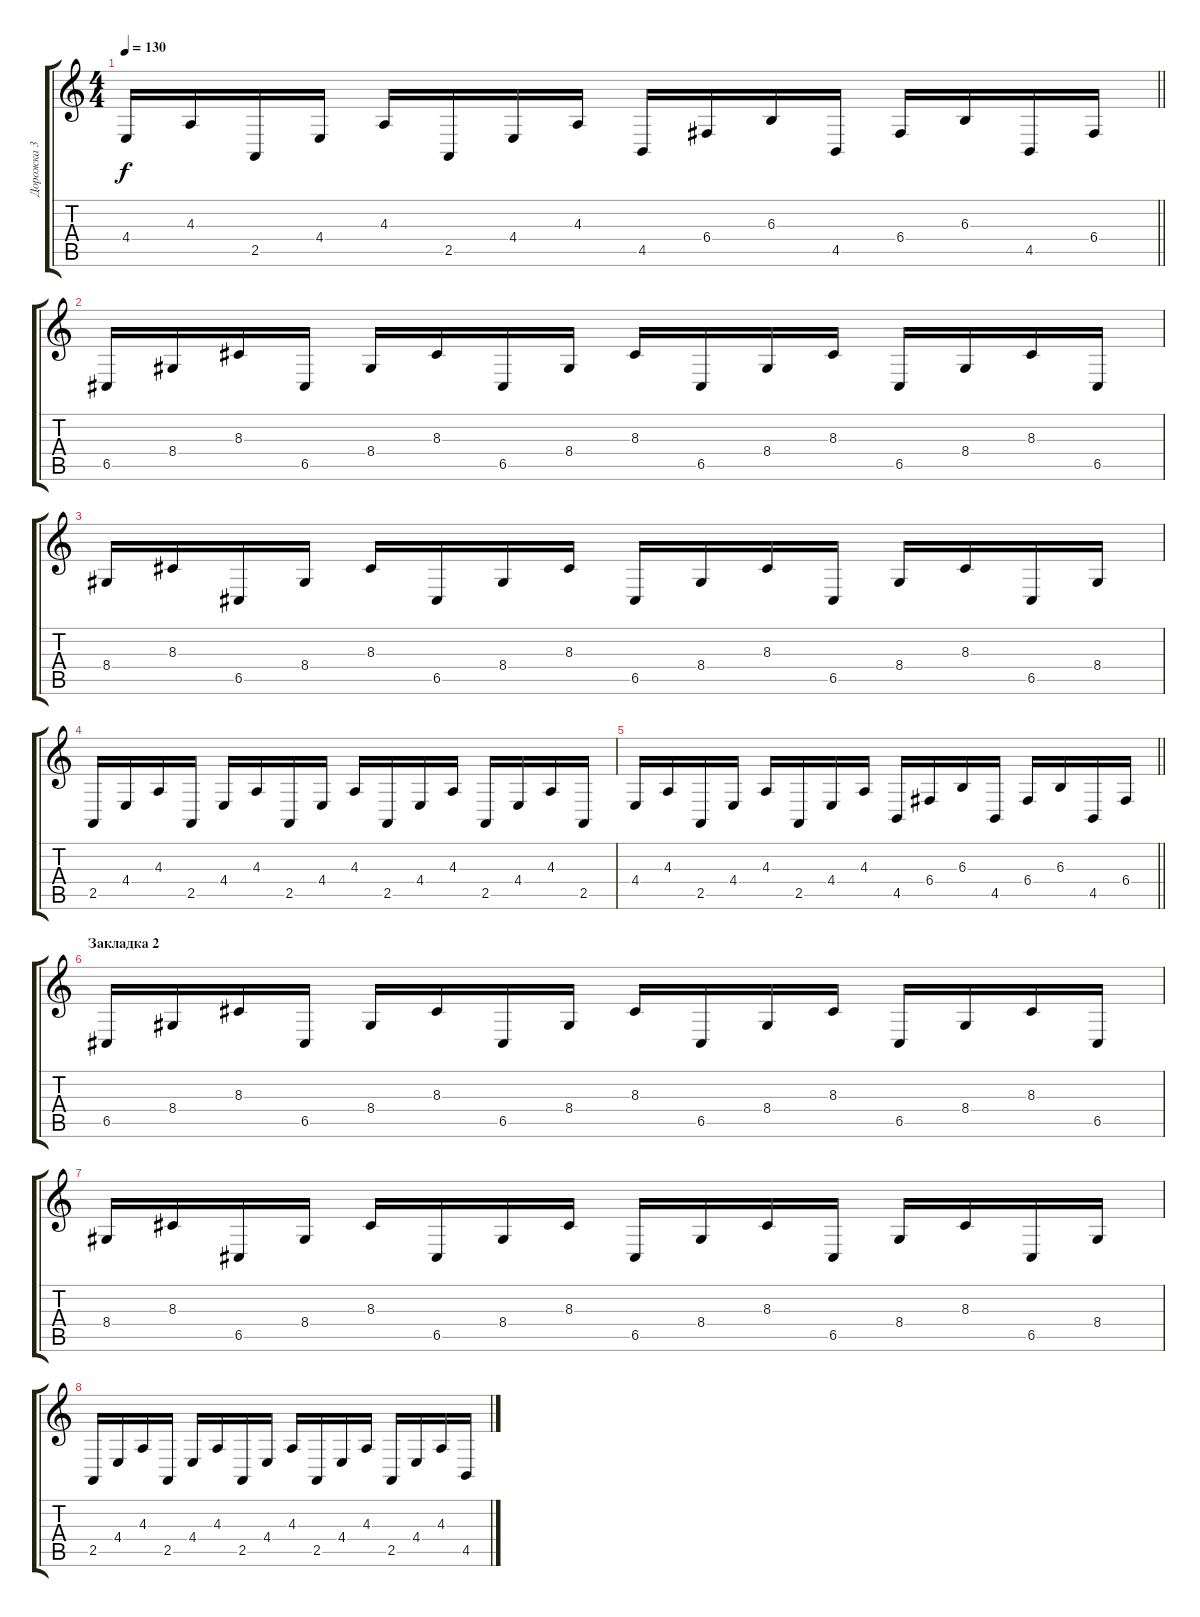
\track ("Дорожка 3" "Дорожка 3") {instrument lead2sawtooth}
\staff {score tabs}
\tuning (D4 A3 F3 C3 G2 C2) {hide}
\ts (4 4)
\tempo 130
\clef g2
\barLineRight lightlight
\ks c
4.4.16{dy f} 4.3.16 2.5.16 4.4.16 4.3.16 2.5.16 4.4.16 4.3.16 4.5.16 6.4.16 6.3.16 4.5.16 6.4.16 6.3.16 4.5.16 6.4.16 |
6.5.16 8.4.16 8.3.16 6.5.16 8.4.16 8.3.16 6.5.16 8.4.16 8.3.16 6.5.16 8.4.16 8.3.16 6.5.16 8.4.16 8.3.16 6.5.16 |
8.4.16 8.3.16 6.5.16 8.4.16 8.3.16 6.5.16 8.4.16 8.3.16 6.5.16 8.4.16 8.3.16 6.5.16 8.4.16 8.3.16 6.5.16 8.4.16 |
2.5.16 4.4.16 4.3.16 2.5.16 4.4.16 4.3.16 2.5.16 4.4.16 4.3.16 2.5.16 4.4.16 4.3.16 2.5.16 4.4.16 4.3.16 2.5.16 |
\barLineRight lightlight
4.4.16 4.3.16 2.5.16 4.4.16 4.3.16 2.5.16 4.4.16 4.3.16 4.5.16 6.4.16 6.3.16 4.5.16 6.4.16 6.3.16 4.5.16 6.4.16 |
\section ("" "Закладка 2")
6.5.16 8.4.16 8.3.16 6.5.16 8.4.16 8.3.16 6.5.16 8.4.16 8.3.16 6.5.16 8.4.16 8.3.16 6.5.16 8.4.16 8.3.16 6.5.16 |
8.4.16 8.3.16 6.5.16 8.4.16 8.3.16 6.5.16 8.4.16 8.3.16 6.5.16 8.4.16 8.3.16 6.5.16 8.4.16 8.3.16 6.5.16 8.4.16 |
2.5.16 4.4.16 4.3.16 2.5.16 4.4.16 4.3.16 2.5.16 4.4.16 4.3.16 2.5.16 4.4.16 4.3.16 2.5.16 4.4.16 4.3.16 4.5.16
